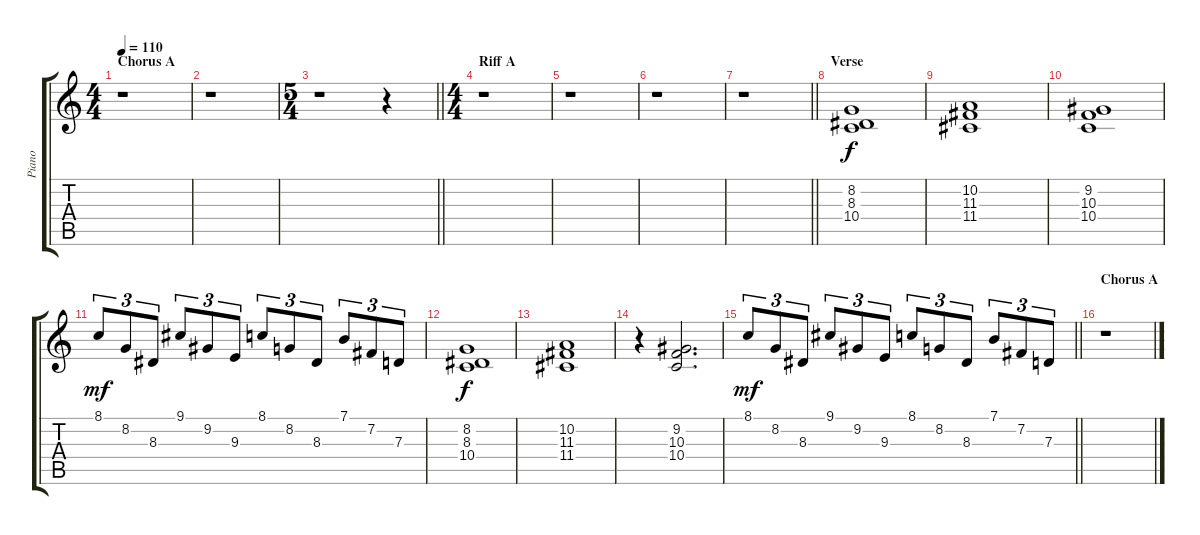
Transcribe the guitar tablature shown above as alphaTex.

\track ("Piano" "Piano") {instrument acousticgrandpiano}
\staff {score tabs}
\tuning (E4 B3 G3 D3 A2 E2) {hide}
\ts (4 4)
\section ("" "Chorus A")
\tempo 110
\clef g2
\ks c
r.1{dy mf} |
r.1 |
\ts (5 4)
\barLineRight lightlight
r.1 r.4 |
\ts (4 4)
\section ("" "Riff A")
r.1 |
r.1 |
r.1 |
\barLineRight lightlight
r.1 |
\section ("" "Verse")
(8.2 8.3 10.4).1{dy f} |
(10.2 11.3 11.4).1 |
(9.2 10.3 10.4).1 |
8.1.8{tu (3 2) dy mf} 8.2.8{tu (3 2)} 8.3.8{tu (3 2)} 9.1.8{tu (3 2)} 9.2.8{tu (3 2)} 9.3.8{tu (3 2)} 8.1.8{tu (3 2)} 8.2.8{tu (3 2)} 8.3.8{tu (3 2)} 7.1.8{tu (3 2)} 7.2.8{tu (3 2)} 7.3.8{tu (3 2)} |
(8.2 8.3 10.4).1{dy f} |
(10.2 11.3 11.4).1 |
r.4 (9.2 10.3 10.4).2{d} |
\barLineRight lightlight
8.1.8{tu (3 2) dy mf} 8.2.8{tu (3 2)} 8.3.8{tu (3 2)} 9.1.8{tu (3 2)} 9.2.8{tu (3 2)} 9.3.8{tu (3 2)} 8.1.8{tu (3 2)} 8.2.8{tu (3 2)} 8.3.8{tu (3 2)} 7.1.8{tu (3 2)} 7.2.8{tu (3 2)} 7.3.8{tu (3 2)} |
\section ("" "Chorus A")
r.1
